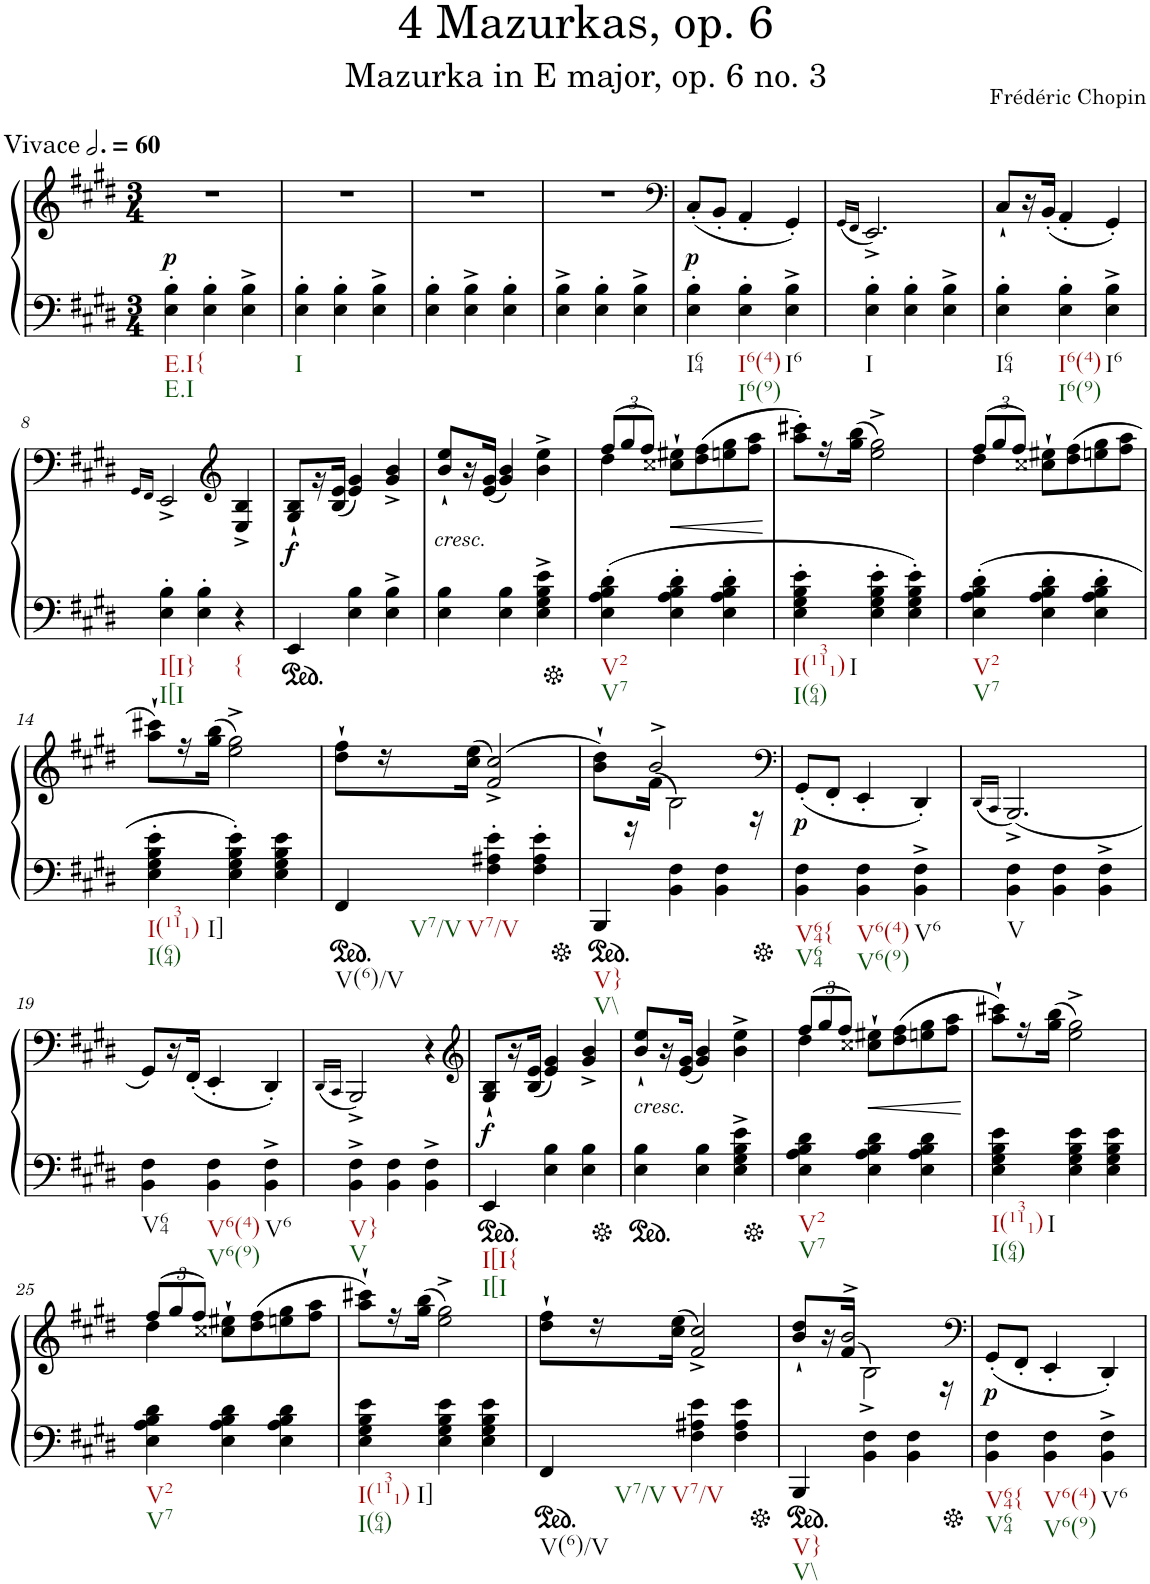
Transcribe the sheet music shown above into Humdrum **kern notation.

**kern	**kern	**dynam
*part2	*part1	*part1
*staff2	*staff1	*staff1
*I"piano	*I"piano	*
*I'Pno	*I'Pno	*
*clefF4	*clefG2	*
*k[f#c#g#d#]	*k[f#c#g#d#]	*
*E:	*E:	*
*M3/4	*M3/4	*
*MM180	*MM180	*
=1	=1	=1
!	!LO:TX:a:t=Vivace	!
!LO:TX:b:t=E.I{	!	!
!LO:TX:b:t=E.I	!	!
!	!	!LO:DY:b
4E\' 4B\'	2.r	p
4E\' 4B\'	.	.
4E\^ 4B\^	.	.
=2	=2	=2
!LO:TX:b:t=I	!	!
4E\' 4B\'	2.r	.
4E\' 4B\'	.	.
4E\^ 4B\^	.	.
=3	=3	=3
4E\' 4B\'	2.r	.
4E\^ 4B\^	.	.
4E\' 4B\'	.	.
=4	=4	=4
4E\^ 4B\^	2.r	.
4E\' 4B\'	.	.
4E\^ 4B\^	.	.
=5	=5	=5
*	*clefF4	*
!LO:TX:b:t=I64	!	!
!	!	!LO:DY:b
4E\' 4B\'	(8C#'/L	p
.	8BB'/J	.
!LO:TX:b:t=I6(4)	!	!
!LO:TX:b:t=I6(9)	!	!
4E\' 4B\'	4AA'/	.
!LO:TX:b:t=I6	!	!
4E\^ 4B\^	4GG#'/)	.
=6	=6	=6
.	(16qGG#/LL	.
.	16qFF#/JJ	.
!LO:TX:b:t=I	!	!
4E\' 4B\'	2.EE^/)	.
4E\' 4B\'	.	.
4E\^ 4B\^	.	.
=7	=7	=7
!LO:TX:b:t=I64	!	!
4E\' 4B\'	8C#`/L	.
.	16r	.
.	(16BB'/JJ	.
!LO:TX:b:t=I6(4)	!	!
!LO:TX:b:t=I6(9)	!	!
4E\' 4B\'	4AA'/	.
!LO:TX:b:t=I6	!	!
4E\^ 4B\^	4GG#'/)	.
!!LO:LB:g=z
=8	=8	=8
.	16qGG#/LL	.
.	16qFF#/JJ	.
!LO:TX:b:t=I[I}	!	!
!LO:TX:b:t=I[I	!	!
4E\' 4B\'	2EE^/	.
4E\' 4B\'	.	.
*	*clefG2	*
!LO:TX:b:t={	!	!
4r	4E/^ 4B/^	.
=9	=9	=9
*ped	*	*
!	!	!LO:DY:b
4EE/	8G#/` 8B/`L	f
.	16r	.
.	(16B/ 16e/JJ	.
4E\ 4B\	4e/ 4g#/)	.
4E\^ 4B\^	4g#/^ 4b/^	.
=10	=10	=10
!	!LO:TX:b:i:t=cresc.	!
4E\ 4B\	8b/` 8ee/`L	.
.	16r	.
.	(16e/ 16g#/JJ	.
4E\ 4B\	4g#/ 4b/)	.
4E\^ 4G#\^ 4B\^ 4e\^	4b\^ 4ee\^	.
=11	=11	=11
*Xped	*	*
*	*Xbrackettup	*
*	*^	*
!LO:TX:b:t=V2	!	!	!
!LO:TX:b:t=V7	!	!	!
(4E\' 4A\' 4B\' 4d#\'	(12ff#/L	4dd#\	.
.	12gg#/	.	.
.	12ff#/J)	.	.
!	!	!	!LO:HP:b
4E\' 4A\' 4B\' 4d#\'	8cc##X\` 8ee#X\`L	2ryy	<
.	(8dd#\ 8ff#\	.	.
4E\' 4A\' 4B\' 4d#\'	8een\ 8gg#\	.	.
.	8ff#\ 8aa\J	.	.
*	*v	*v	*
.	.	[
=12	=12	=12
!LO:TX:b:t=I(1311)	!	!
!LO:TX:b:t=I(64)	!	!
!LO:TX:b:t=I	!	!
4E\' 4G#\' 4B\' 4e\'	8aa\' 8ccc#X\'L)	.
.	16r	.
.	(16gg#\ 16bb\JJ	.
4E\' 4G#\' 4B\' 4e\'	2ee\^ 2gg#\^)	.
4E\' 4G#\' 4B\' 4e\')	.	.
=13	=13	=13
*	*^	*
!LO:TX:b:t=V2	!	!	!
!LO:TX:b:t=V7	!	!	!
(4E\' 4A\' 4B\' 4d#\'	(12ff#/L	4dd#\	.
.	12gg#/	.	.
.	12ff#/J)	.	.
4E\' 4A\' 4B\' 4d#\'	8cc##X\` 8ee#X\`L	2ryy	.
.	(8dd#\ 8ff#\	.	.
4E\' 4A\' 4B\' 4d#\'	8een\ 8gg#\	.	.
.	8ff#\ 8aa\J	.	.
*	*v	*v	*
!!LO:LB:g=z
=14	=14	=14
!LO:TX:b:t=I(1311)	!	!
!LO:TX:b:t=I(64)	!	!
!LO:TX:b:t=I]	!	!
4E\' 4G#\' 4B\' 4e\'	8aa\` 8ccc#X\`L)	.
.	16r	.
.	(16gg#\ 16bb\JJ	.
4E\' 4G#\' 4B\' 4e\')	2ee\^ 2gg#\^)	.
4E\ 4G#\ 4B\ 4e\	.	.
=15	=15	=15
*ped	*	*
!LO:TX:b:t=V(6)/V	!	!
!LO:TX:b:t=V7/V	!	!
!LO:TX:b:t=V7/V	!	!
4FF#/	8dd#\` 8ff#\`L	.
.	16r	.
.	(16cc#\ 16ee\JJ	.
4F#\' 4A#X\' 4e\'	(>2f#/^ 2cc#/^)	.
4F#\' 4A#\' 4e\'	.	.
=16	=16	=16
*Xped	*	*
*ped	*	*
*	*^	*
!LO:TX:b:t=V}	!	!	!
!LO:TX:b:t=V\\	!	!	!
4BBB/	8b\` 8dd#\`L)	8.ryy	.
.	16r	.	.
.	(16f#\JJ	2b^/	.
4BB\ 4F#\	2B\)	.	.
4BB\ 4F#\	.	.	.
.	.	16r	.
*	*v	*v	*
=17	=17	=17
*	*clefF4	*
*Xped	*	*
*	*^	*
!LO:TX:b:t=V64{	!	!	!
!LO:TX:b:t=V64	!	!	!
!	!	!	!LO:DY:b
*	*v	*v	*
4BB\ 4F#\	(8GG#'/L	p
.	8FF#'/J	.
!LO:TX:b:t=V6(4)	!	!
!LO:TX:b:t=V6(9)	!	!
4BB\ 4F#\	4EE'/	.
!LO:TX:b:t=V6	!	!
4BB\^ 4F#\^	4DD#'/)	.
=18	=18	=18
.	(16qDD#/LL	.
.	16qCC#/JJ	.
!LO:TX:b:t=V	!	!
4BB\ 4F#\	(2.BBB^/)	.
4BB\ 4F#\	.	.
4BB\^ 4F#\^	.	.
!!LO:LB:g=z
=19	=19	=19
!LO:TX:b:t=V64	!	!
4BB\ 4F#\	8GG#/L)	.
.	16r	.
.	(16FF#'/JJ	.
!LO:TX:b:t=V6(4)	!	!
!LO:TX:b:t=V6(9)	!	!
4BB\ 4F#\	4EE'/	.
!LO:TX:b:t=V6	!	!
4BB\^ 4F#\^	4DD#'/)	.
=20	=20	=20
.	(16qDD#/LL	.
.	16qCC#/JJ	.
!LO:TX:b:t=V}	!	!
!LO:TX:b:t=V	!	!
4BB\^ 4F#\^	2BBB^/)	.
4BB\ 4F#\	.	.
4BB\^ 4F#\^	4r	.
=21	=21	=21
*	*clefG2	*
*ped	*	*
!LO:TX:b:t=I[I{	!	!
!LO:TX:b:t=I[I	!	!
!	!	!LO:DY:b
4EE/	8G#/` 8B/`L	f
.	16r	.
.	(16B/ 16e/JJ	.
4E\ 4B\	4e/ 4g#/)	.
4E\ 4B\	4g#/^ 4b/^	.
=22	=22	=22
*Xped	*	*
*ped	*	*
!	!LO:TX:b:i:t=cresc.	!
4E\ 4B\	8b/` 8ee/`L	.
.	16r	.
.	(16e/ 16g#/JJ	.
4E\ 4B\	4g#/ 4b/)	.
4E\^ 4G#\^ 4B\^ 4e\^	4b\^ 4ee\^	.
=23	=23	=23
*Xped	*	*
*	*^	*
!LO:TX:b:t=V2	!	!	!
!LO:TX:b:t=V7	!	!	!
4E\ 4A\ 4B\ 4d#\	(12ff#/L	4dd#\	.
.	12gg#/	.	.
.	12ff#/J)	.	.
!	!	!	!LO:HP:b
4E\ 4A\ 4B\ 4d#\	8cc##X\` 8ee#X\`L	2ryy	<
.	(8dd#\ 8ff#\	.	.
4E\ 4A\ 4B\ 4d#\	8een\ 8gg#\	.	.
.	8ff#\ 8aa\J	.	.
*	*v	*v	*
.	.	[
=24	=24	=24
!LO:TX:b:t=I(1311)	!	!
!LO:TX:b:t=I(64)	!	!
!LO:TX:b:t=I	!	!
4E\ 4G#\ 4B\ 4e\	8aa\` 8ccc#X\`L)	.
.	16r	.
.	(16gg#\ 16bb\JJ	.
4E\ 4G#\ 4B\ 4e\	2ee\^ 2gg#\^)	.
4E\ 4G#\ 4B\ 4e\	.	.
!!LO:LB:g=z
=25	=25	=25
*	*^	*
!LO:TX:b:t=V2	!	!	!
!LO:TX:b:t=V7	!	!	!
4E\ 4A\ 4B\ 4d#\	(12ff#/L	4dd#\	.
.	12gg#/	.	.
.	12ff#/J)	.	.
4E\ 4A\ 4B\ 4d#\	8cc##X\` 8ee#X\`L	2ryy	.
.	(8dd#\ 8ff#\	.	.
4E\ 4A\ 4B\ 4d#\	8een\ 8gg#\	.	.
.	8ff#\ 8aa\J	.	.
*	*v	*v	*
=26	=26	=26
!LO:TX:b:t=I(1311)	!	!
!LO:TX:b:t=I(64)	!	!
!LO:TX:b:t=I]	!	!
4E\ 4G#\ 4B\ 4e\	8aa\` 8ccc#X\`L)	.
.	16r	.
.	(16gg#\ 16bb\JJ	.
4E\ 4G#\ 4B\ 4e\	2ee\^ 2gg#\^)	.
4E\ 4G#\ 4B\ 4e\	.	.
=27	=27	=27
*ped	*	*
!LO:TX:b:t=V(6)/V	!	!
!LO:TX:b:t=V7/V	!	!
!LO:TX:b:t=V7/V	!	!
4FF#/	8dd#\` 8ff#\`L	.
.	16r	.
.	(16cc#\ 16ee\JJ	.
4F#\ 4A#X\ 4e\	2f#/^ 2cc#/^)	.
4F#\ 4A#\ 4e\	.	.
=28	=28	=28
*Xped	*	*
*ped	*	*
*	*^	*
!LO:TX:b:t=V}	!	!	!
!LO:TX:b:t=V\\	!	!	!
4BBB/	8b/` 8dd#/`L	8.ryy	.
.	16r	.	.
.	(16f#/JJ	2b^/	.
4BB\ 4F#\	2B^\)	.	.
4BB\ 4F#\	.	.	.
.	.	16r	.
*	*v	*v	*
=29	=29	=29
*	*clefF4	*
*Xped	*	*
*	*^	*
!LO:TX:b:t=V64{	!	!	!
!LO:TX:b:t=V64	!	!	!
!	!	!	!LO:DY:b
*	*v	*v	*
4BB\ 4F#\	(8GG#'/L	p
.	8FF#'/J	.
!LO:TX:b:t=V6(4)	!	!
!LO:TX:b:t=V6(9)	!	!
4BB\ 4F#\	4EE'/	.
!LO:TX:b:t=V6	!	!
4BB\^ 4F#\^	4DD#'/)	.
=	=	=
*-	*-	*-
